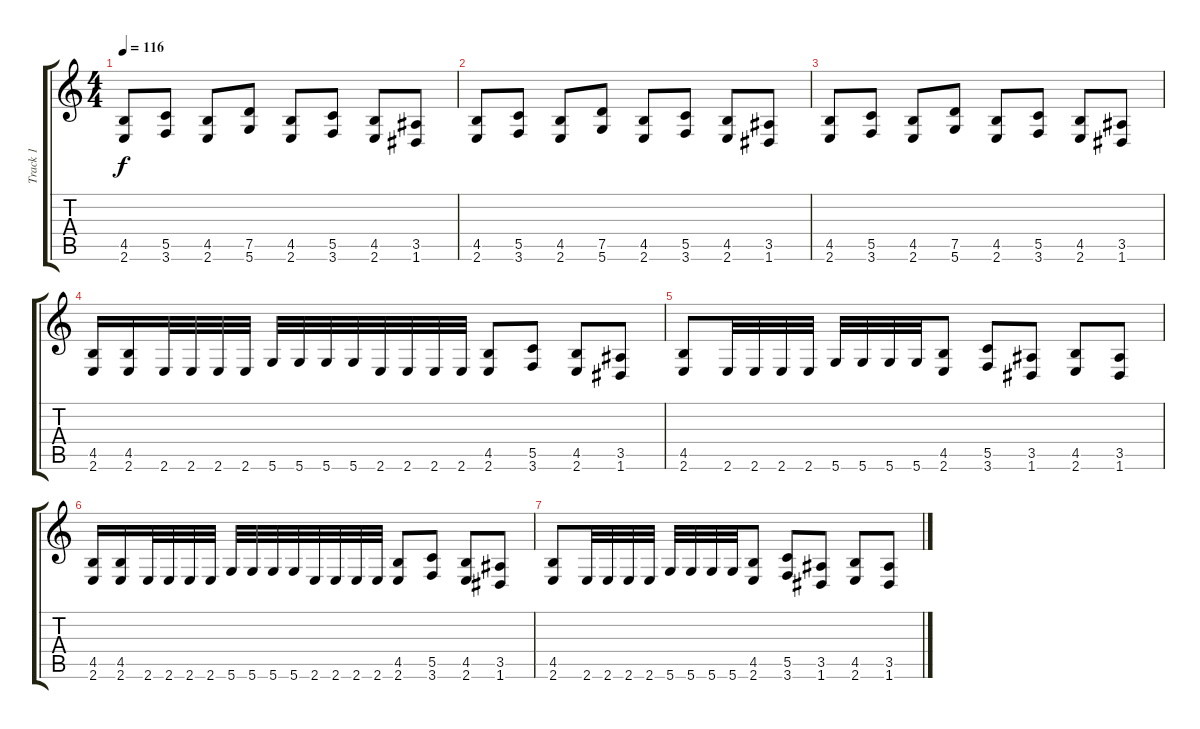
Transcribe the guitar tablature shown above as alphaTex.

\track ("Track 1" "Track 1") {instrument distortionguitar}
\staff {score tabs}
\tuning (D4 A3 F3 C3 G2 D2) {hide}
\ts (4 4)
\tempo 116
\clef g2
\ks c
(4.5 2.6).8{dy f} (5.5 3.6).8 (4.5 2.6).8 (7.5 5.6).8 (4.5 2.6).8 (5.5 3.6).8 (4.5 2.6).8 (3.5 1.6).8 |
(4.5 2.6).8 (5.5 3.6).8 (4.5 2.6).8 (7.5 5.6).8 (4.5 2.6).8 (5.5 3.6).8 (4.5 2.6).8 (3.5 1.6).8 |
(4.5 2.6).8 (5.5 3.6).8 (4.5 2.6).8 (7.5 5.6).8 (4.5 2.6).8 (5.5 3.6).8 (4.5 2.6).8 (3.5 1.6).8 |
(4.5 2.6).16 (4.5 2.6).16 2.6.32 2.6.32 2.6.32 2.6.32 5.6.32 5.6.32 5.6.32 5.6.32 2.6.32 2.6.32 2.6.32 2.6.32 (4.5 2.6).8 (5.5 3.6).8 (4.5 2.6).8 (3.5 1.6).8 |
(4.5 2.6).8 2.6.32 2.6.32 2.6.32 2.6.32 5.6.32 5.6.32 5.6.32 5.6.32 (4.5 2.6).8 (5.5 3.6).8 (3.5 1.6).8 (4.5 2.6).8 (3.5 1.6).8 |
(4.5 2.6).16 (4.5 2.6).16 2.6.32 2.6.32 2.6.32 2.6.32 5.6.32 5.6.32 5.6.32 5.6.32 2.6.32 2.6.32 2.6.32 2.6.32 (4.5 2.6).8 (5.5 3.6).8 (4.5 2.6).8 (3.5 1.6).8 |
(4.5 2.6).8 2.6.32 2.6.32 2.6.32 2.6.32 5.6.32 5.6.32 5.6.32 5.6.32 (4.5 2.6).8 (5.5 3.6).8 (3.5 1.6).8 (4.5 2.6).8 (3.5 1.6).8
